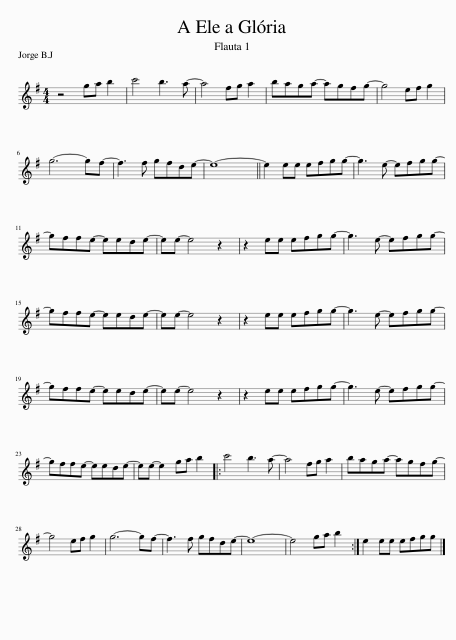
X:1
L:1/8
M:4/4
I:linebreak $
K:G
V:1 treble
V:1
 z4 ga b2 | c'4 b3 a- | a4 fg a2 | baga- agfg- | g4 ef g2 |$ %5
 g6- gf- | f3 f gfde- | e8- || e2 ee efgg- | g3 e- efgg- |$ %10
 gffe- eede- | ee- e4 z2 | z2 ee efgg- | g3 e- efgg- |$ gffe- eede- | %15
 ee- e4 z2 | z2 ee efgg- | g3 e- efgg- |$ gffe- eede- | ee- e4 z2 | %20
 z2 ee efgg- | g3 e- efgg- |$ gffe- eede- | ee- e2 ga b2 |: c'4 b3 a- | %25
 a4 fg a2 | baga- agfg- |$ g4 ef g2 | g6- gf- | f3 f gfde- | %30
 e8- | e4 ga b2 :| e2 ee efgg |] %33
